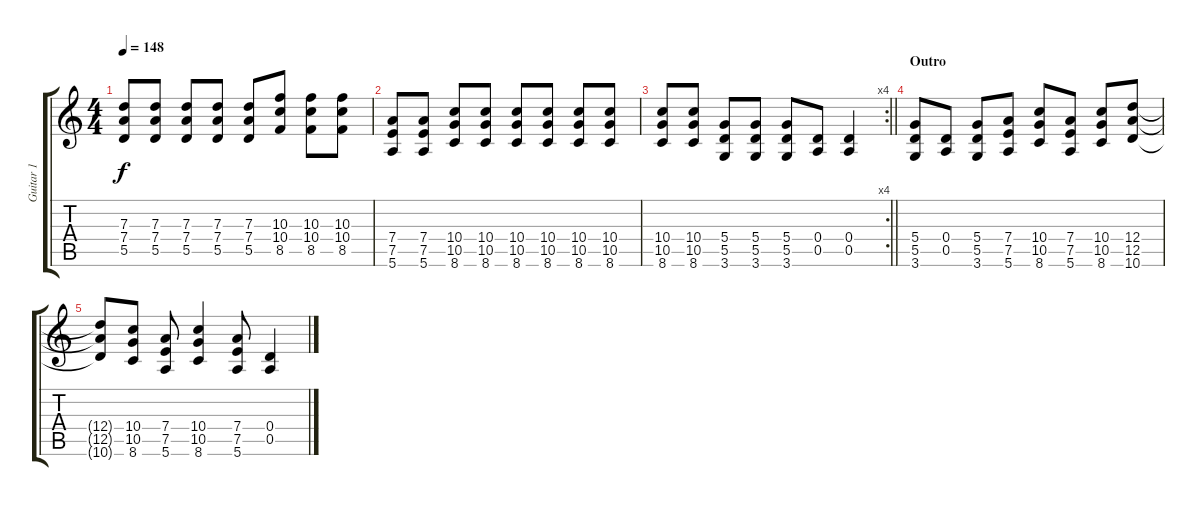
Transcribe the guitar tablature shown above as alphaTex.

\track ("Guitar 1" "Guitar 1") {instrument overdrivenguitar}
\staff {score tabs}
\tuning (E4 B3 G3 D3 A2 E2) {hide}
\ts (4 4)
\tempo 148
\clef g2
\ks c
(7.3 7.4 5.5).8{dy f} (7.3 7.4 5.5).8 (7.3 7.4 5.5).8 (7.3 7.4 5.5).8 (7.3 7.4 5.5).8 (10.3 10.4 8.5).8 (10.3 10.4 8.5).8 (10.3 10.4 8.5).8 |
(7.4 7.5 5.6).8 (7.4 7.5 5.6).8 (10.4 10.5 8.6).8 (10.4 10.5 8.6).8 (10.4 10.5 8.6).8 (10.4 10.5 8.6).8 (10.4 10.5 8.6).8 (10.4 10.5 8.6).8 |
\rc 4
\barLineRight lightlight
(10.4 10.5 8.6).8 (10.4 10.5 8.6).8 (5.4 5.5 3.6).8 (5.4 5.5 3.6).8 (5.4 5.5 3.6).8 (0.4 0.5).8 (0.4 0.5).4 |
\section ("" "Outro")
(5.4 5.5 3.6).8 (0.4 0.5).8 (5.4 5.5 3.6).8 (7.4 7.5 5.6).8 (10.4 10.5 8.6).8 (7.4 7.5 5.6).8 (10.4 10.5 8.6).8 (12.4 12.5 10.6).8 |
(12.4{t} 12.5{t} 10.6{t}).8 (10.4 10.5 8.6).8 (7.4 7.5 5.6).8 (10.4 10.5 8.6).4 (7.4 7.5 5.6).8 (0.4 0.5).4
